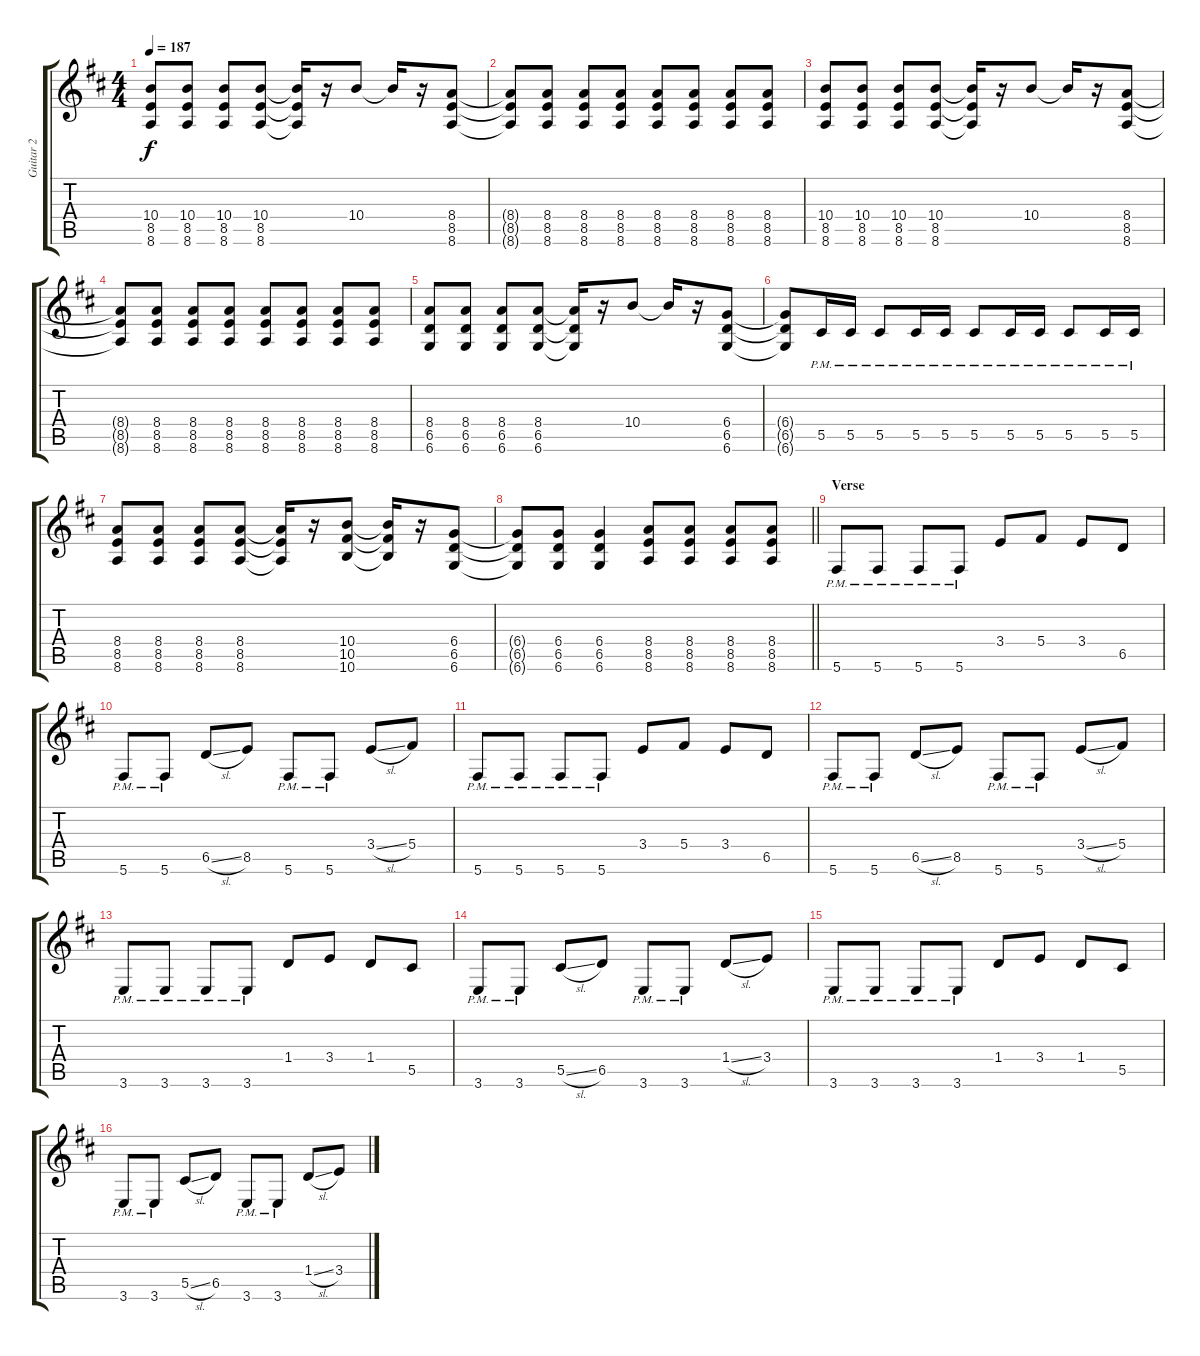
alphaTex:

\track ("Guitar 2" "Guitar 2") {instrument overdrivenguitar}
\staff {score tabs}
\tuning (Eb4 Bb3 Gb3 Db3 Ab2 Db2) {hide}
\ts (4 4)
\tempo 187
\clef g2
\ks d
(10.4 8.5 8.6).8{dy f} (10.4 8.5 8.6).8 (10.4 8.5 8.6).8 (10.4 8.5 8.6).8 (10.4{t} 8.5{t} 8.6{t}).16 r.16 10.4.8 10.4{t}.16 r.16 (8.4 8.5 8.6).8 |
(8.4{t} 8.5{t} 8.6{t}).8 (8.4 8.5 8.6).8 (8.4 8.5 8.6).8 (8.4 8.5 8.6).8 (8.4 8.5 8.6).8 (8.4 8.5 8.6).8 (8.4 8.5 8.6).8 (8.4 8.5 8.6).8 |
(10.4 8.5 8.6).8 (10.4 8.5 8.6).8 (10.4 8.5 8.6).8 (10.4 8.5 8.6).8 (10.4{t} 8.5{t} 8.6{t}).16 r.16 10.4.8 10.4{t}.16 r.16 (8.4 8.5 8.6).8 |
(8.4{t} 8.5{t} 8.6{t}).8 (8.4 8.5 8.6).8 (8.4 8.5 8.6).8 (8.4 8.5 8.6).8 (8.4 8.5 8.6).8 (8.4 8.5 8.6).8 (8.4 8.5 8.6).8 (8.4 8.5 8.6).8 |
(8.4 6.5 6.6).8 (8.4 6.5 6.6).8 (8.4 6.5 6.6).8 (8.4 6.5 6.6).8 (8.4{t} 6.5{t} 6.6{t}).16 r.16 10.4.8 10.4{t}.16 r.16 (6.4 6.5 6.6).8 |
(6.4{t} 6.5{t} 6.6{t}).8 5.5{pm}.16 5.5{pm}.16 5.5{pm}.8 5.5{pm}.16 5.5{pm}.16 5.5{pm}.8 5.5{pm}.16 5.5{pm}.16 5.5{pm}.8 5.5{pm}.16 5.5{pm}.16 |
(8.4 8.5 8.6).8 (8.4 8.5 8.6).8 (8.4 8.5 8.6).8 (8.4 8.5 8.6).8 (8.4{t} 8.5{t} 8.6{t}).16 r.16 (10.4 10.5 10.6).8 (10.4{t} 10.5{t} 10.6{t}).16 r.16 (6.4 6.5 6.6).8 |
\barLineRight lightlight
(6.4{t} 6.5{t} 6.6{t}).8 (6.4 6.5 6.6).8 (6.4 6.5 6.6).4 (8.4 8.5 8.6).8 (8.4 8.5 8.6).8 (8.4 8.5 8.6).8 (8.4 8.5 8.6).8 |
\section ("" "Verse")
5.6{pm}.8 5.6{pm}.8 5.6{pm}.8 5.6{pm}.8 3.4.8 5.4.8 3.4.8 6.5.8 |
5.6{pm}.8 5.6{pm}.8 6.5{sl}.8 8.5.8 5.6{pm}.8 5.6{pm}.8 3.4{sl}.8 5.4.8 |
5.6{pm}.8 5.6{pm}.8 5.6{pm}.8 5.6{pm}.8 3.4.8 5.4.8 3.4.8 6.5.8 |
5.6{pm}.8 5.6{pm}.8 6.5{sl}.8 8.5.8 5.6{pm}.8 5.6{pm}.8 3.4{sl}.8 5.4.8 |
3.6{pm}.8 3.6{pm}.8 3.6{pm}.8 3.6{pm}.8 1.4.8 3.4.8 1.4.8 5.5.8 |
3.6{pm}.8 3.6{pm}.8 5.5{sl}.8 6.5.8 3.6{pm}.8 3.6{pm}.8 1.4{sl}.8 3.4.8 |
3.6{pm}.8 3.6{pm}.8 3.6{pm}.8 3.6{pm}.8 1.4.8 3.4.8 1.4.8 5.5.8 |
3.6{pm}.8 3.6{pm}.8 5.5{sl}.8 6.5.8 3.6{pm}.8 3.6{pm}.8 1.4{sl}.8 3.4.8
